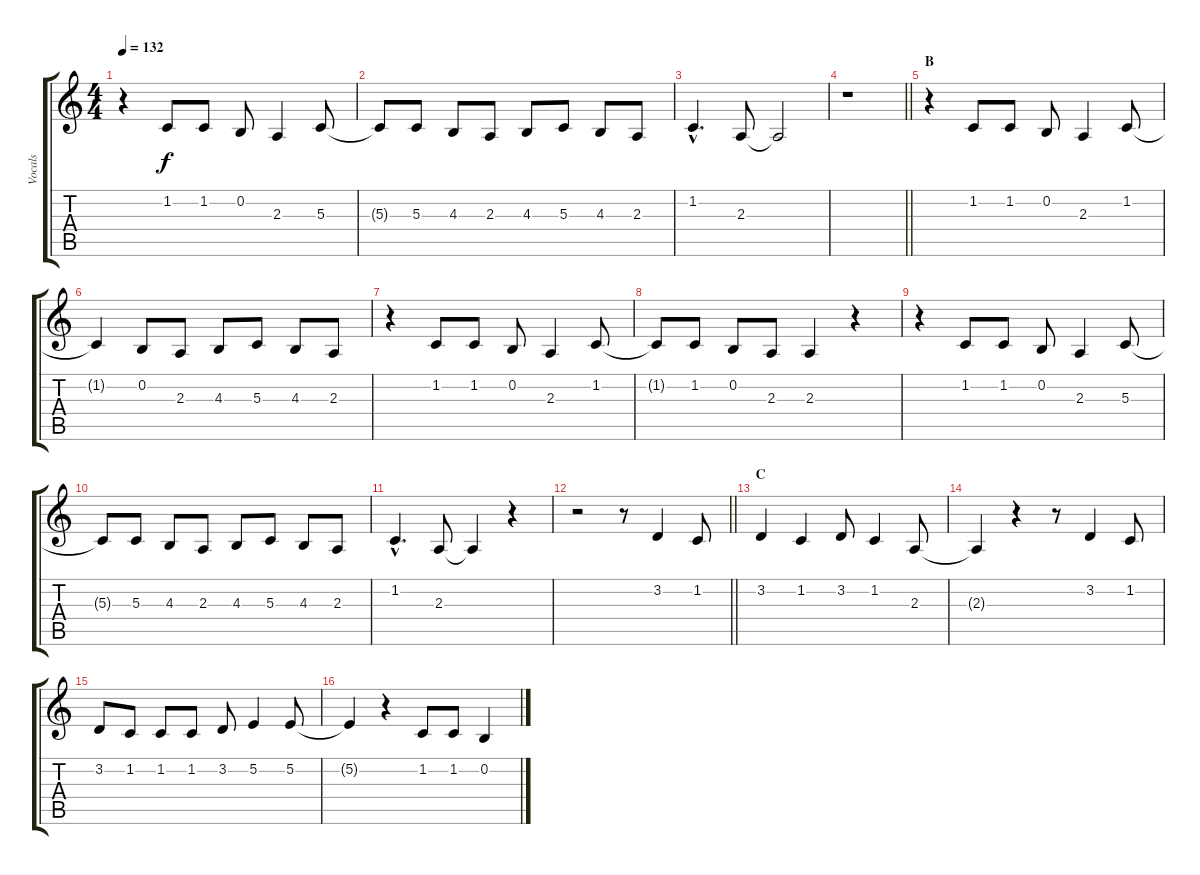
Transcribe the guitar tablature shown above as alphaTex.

\track ("Vocals" "Vocals") {instrument tenorsax}
\staff {score tabs}
\tuning (E4 B3 G3 D3 A2 E2) {hide}
\ts (4 4)
\tempo 132
\clef g2
\ks c
r.4{dy f} 1.2.8 1.2.8 0.2.8 2.3.4 5.3.8 |
5.3{t}.8 5.3.8 4.3.8 2.3.8 4.3.8 5.3.8 4.3.8 2.3.8 |
1.2{hac}.4{d} 2.3.8 2.3{t}.2 |
\barLineRight lightlight
r.1 |
\section ("" "B")
r.4 1.2.8 1.2.8 0.2.8 2.3.4 1.2.8 |
1.2{t}.4 0.2.8 2.3.8 4.3.8 5.3.8 4.3.8 2.3.8 |
r.4 1.2.8 1.2.8 0.2.8 2.3.4 1.2.8 |
1.2{t}.8 1.2.8 0.2.8 2.3.8 2.3.4 r.4 |
r.4 1.2.8 1.2.8 0.2.8 2.3.4 5.3.8 |
5.3{t}.8 5.3.8 4.3.8 2.3.8 4.3.8 5.3.8 4.3.8 2.3.8 |
1.2{hac}.4{d} 2.3.8 2.3{t}.4 r.4 |
\barLineRight lightlight
r.2 r.8 3.2.4 1.2.8 |
\section ("" "C")
3.2.4 1.2.4 3.2.8 1.2.4 2.3.8 |
2.3{t}.4 r.4 r.8 3.2.4 1.2.8 |
3.2.8 1.2.8 1.2.8 1.2.8 3.2.8 5.2.4 5.2.8 |
5.2{t}.4 r.4 1.2.8 1.2.8 0.2.4
